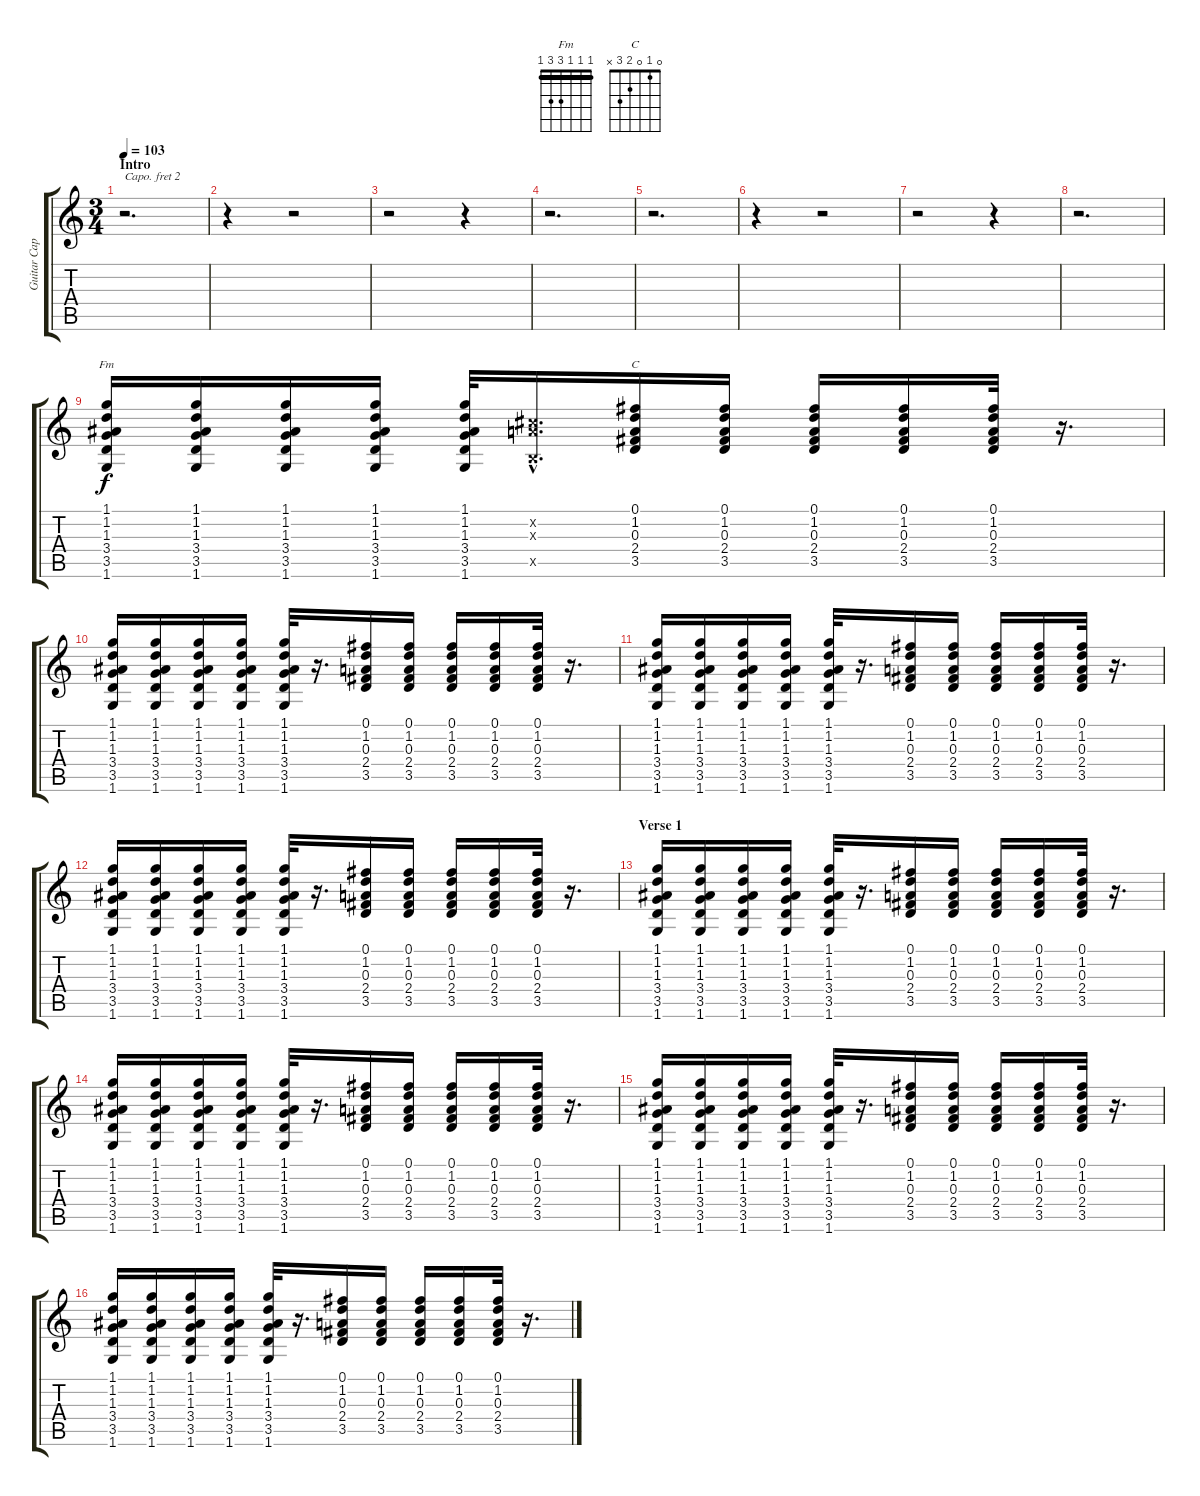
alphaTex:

\track ("Guitar Capo 2" "Guitar Cap") {instrument acousticguitarnylon}
\staff {score tabs}
\capo 2
\tuning (E4 B3 G3 D3 A2 E2) {hide}
\chord ("Fm" 1 1 1 3 3 1) {barre 1}
\chord ("C" 0 1 0 2 3 x)
\ts (3 4)
\section ("" "Intro")
\tempo 103
\clef g2
\ks c
r.2{d dy f instrument acousticguitarnylon} |
r.4 r.2 |
r.2 r.4 |
r.2{d} |
r.2{d} |
r.4 r.2 |
r.2 r.4 |
r.2{d} |
(1.1 1.2 1.3 3.4 3.5 1.6).16{ch "Fm"} (1.1 1.2 1.3 3.4 3.5 1.6).16 (1.1 1.2 1.3 3.4 3.5 1.6).16 (1.1 1.2 1.3 3.4 3.5 1.6).16 (1.1 1.2 1.3 3.4 3.5 1.6).32 (0.2{hac x} 0.3{hac x} 0.5{hac x}).16{d} (0.1 1.2 0.3 2.4 3.5).16{ch "C"} (0.1 1.2 0.3 2.4 3.5).16 (0.1 1.2 0.3 2.4 3.5).16 (0.1 1.2 0.3 2.4 3.5).16 (0.1 1.2 0.3 2.4 3.5).32 r.16{d} |
(1.1 1.2 1.3 3.4 3.5 1.6).16 (1.1 1.2 1.3 3.4 3.5 1.6).16 (1.1 1.2 1.3 3.4 3.5 1.6).16 (1.1 1.2 1.3 3.4 3.5 1.6).16 (1.1 1.2 1.3 3.4 3.5 1.6).32 r.16{d} (0.1 1.2 0.3 2.4 3.5).16 (0.1 1.2 0.3 2.4 3.5).16 (0.1 1.2 0.3 2.4 3.5).16 (0.1 1.2 0.3 2.4 3.5).16 (0.1 1.2 0.3 2.4 3.5).32 r.16{d} |
(1.1 1.2 1.3 3.4 3.5 1.6).16 (1.1 1.2 1.3 3.4 3.5 1.6).16 (1.1 1.2 1.3 3.4 3.5 1.6).16 (1.1 1.2 1.3 3.4 3.5 1.6).16 (1.1 1.2 1.3 3.4 3.5 1.6).32 r.16{d} (0.1 1.2 0.3 2.4 3.5).16 (0.1 1.2 0.3 2.4 3.5).16 (0.1 1.2 0.3 2.4 3.5).16 (0.1 1.2 0.3 2.4 3.5).16 (0.1 1.2 0.3 2.4 3.5).32 r.16{d} |
(1.1 1.2 1.3 3.4 3.5 1.6).16 (1.1 1.2 1.3 3.4 3.5 1.6).16 (1.1 1.2 1.3 3.4 3.5 1.6).16 (1.1 1.2 1.3 3.4 3.5 1.6).16 (1.1 1.2 1.3 3.4 3.5 1.6).32 r.16{d} (0.1 1.2 0.3 2.4 3.5).16 (0.1 1.2 0.3 2.4 3.5).16 (0.1 1.2 0.3 2.4 3.5).16 (0.1 1.2 0.3 2.4 3.5).16 (0.1 1.2 0.3 2.4 3.5).32 r.16{d} |
\section ("" "Verse 1")
(1.1 1.2 1.3 3.4 3.5 1.6).16 (1.1 1.2 1.3 3.4 3.5 1.6).16 (1.1 1.2 1.3 3.4 3.5 1.6).16 (1.1 1.2 1.3 3.4 3.5 1.6).16 (1.1 1.2 1.3 3.4 3.5 1.6).32 r.16{d} (0.1 1.2 0.3 2.4 3.5).16 (0.1 1.2 0.3 2.4 3.5).16 (0.1 1.2 0.3 2.4 3.5).16 (0.1 1.2 0.3 2.4 3.5).16 (0.1 1.2 0.3 2.4 3.5).32 r.16{d} |
(1.1 1.2 1.3 3.4 3.5 1.6).16 (1.1 1.2 1.3 3.4 3.5 1.6).16 (1.1 1.2 1.3 3.4 3.5 1.6).16 (1.1 1.2 1.3 3.4 3.5 1.6).16 (1.1 1.2 1.3 3.4 3.5 1.6).32 r.16{d} (0.1 1.2 0.3 2.4 3.5).16 (0.1 1.2 0.3 2.4 3.5).16 (0.1 1.2 0.3 2.4 3.5).16 (0.1 1.2 0.3 2.4 3.5).16 (0.1 1.2 0.3 2.4 3.5).32 r.16{d} |
(1.1 1.2 1.3 3.4 3.5 1.6).16 (1.1 1.2 1.3 3.4 3.5 1.6).16 (1.1 1.2 1.3 3.4 3.5 1.6).16 (1.1 1.2 1.3 3.4 3.5 1.6).16 (1.1 1.2 1.3 3.4 3.5 1.6).32 r.16{d} (0.1 1.2 0.3 2.4 3.5).16 (0.1 1.2 0.3 2.4 3.5).16 (0.1 1.2 0.3 2.4 3.5).16 (0.1 1.2 0.3 2.4 3.5).16 (0.1 1.2 0.3 2.4 3.5).32 r.16{d} |
(1.1 1.2 1.3 3.4 3.5 1.6).16 (1.1 1.2 1.3 3.4 3.5 1.6).16 (1.1 1.2 1.3 3.4 3.5 1.6).16 (1.1 1.2 1.3 3.4 3.5 1.6).16 (1.1 1.2 1.3 3.4 3.5 1.6).32 r.16{d} (0.1 1.2 0.3 2.4 3.5).16 (0.1 1.2 0.3 2.4 3.5).16 (0.1 1.2 0.3 2.4 3.5).16 (0.1 1.2 0.3 2.4 3.5).16 (0.1 1.2 0.3 2.4 3.5).32 r.16{d}
